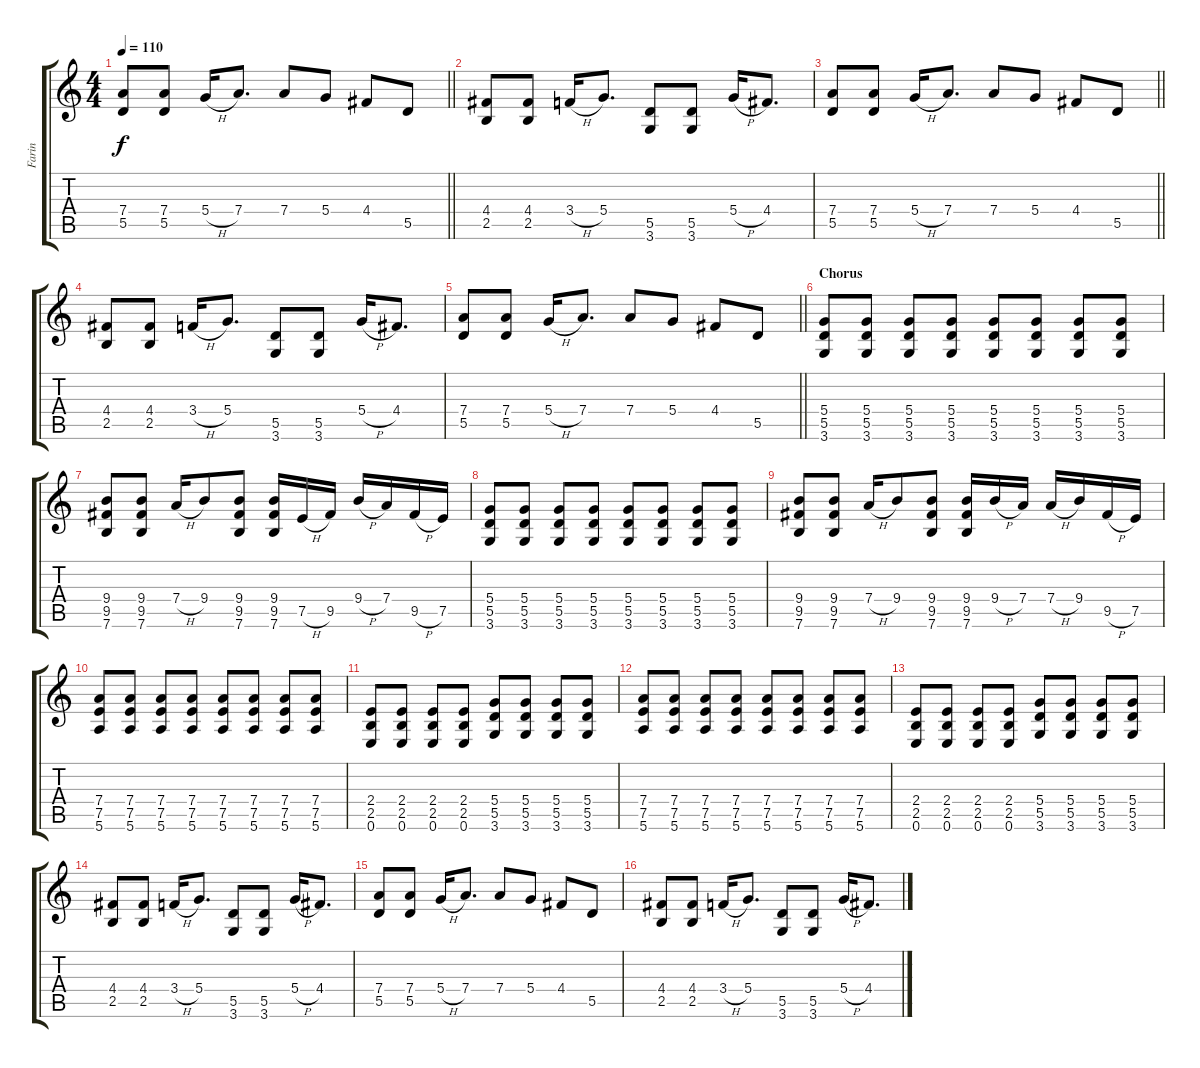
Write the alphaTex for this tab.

\track ("Farin" "Farin") {instrument overdrivenguitar}
\staff {score tabs}
\tuning (E4 B3 G3 D3 A2 E2) {hide}
\ts (4 4)
\tempo 110
\clef g2
\barLineRight lightlight
\ks c
(7.4 5.5).8{dy f} (7.4 5.5).8 5.4{h}.16 7.4.8{d} 7.4.8 5.4.8 4.4.8 5.5.8 |
(4.4 2.5).8 (4.4 2.5).8 3.4{h}.16 5.4.8{d} (5.5 3.6).8 (5.5 3.6).8 5.4{h}.16 4.4.8{d} |
\barLineRight lightlight
(7.4 5.5).8 (7.4 5.5).8 5.4{h}.16 7.4.8{d} 7.4.8 5.4.8 4.4.8 5.5.8 |
(4.4 2.5).8 (4.4 2.5).8 3.4{h}.16 5.4.8{d} (5.5 3.6).8 (5.5 3.6).8 5.4{h}.16 4.4.8{d} |
\barLineRight lightlight
(7.4 5.5).8 (7.4 5.5).8 5.4{h}.16 7.4.8{d} 7.4.8 5.4.8 4.4.8 5.5.8 |
\section ("" "Chorus")
(5.4 5.5 3.6).8{volume 9} (5.4 5.5 3.6).8 (5.4 5.5 3.6).8 (5.4 5.5 3.6).8 (5.4 5.5 3.6).8 (5.4 5.5 3.6).8 (5.4 5.5 3.6).8 (5.4 5.5 3.6).8 |
(9.4 9.5 7.6).8 (9.4 9.5 7.6).8 7.4{h}.16 9.4.8 (9.4 9.5 7.6).8 (9.4 9.5 7.6).16 7.5{h}.16 9.5.16 9.4{h}.16 7.4.16 9.5{h}.16 7.5.16 |
(5.4 5.5 3.6).8 (5.4 5.5 3.6).8 (5.4 5.5 3.6).8 (5.4 5.5 3.6).8 (5.4 5.5 3.6).8 (5.4 5.5 3.6).8 (5.4 5.5 3.6).8 (5.4 5.5 3.6).8 |
(9.4 9.5 7.6).8 (9.4 9.5 7.6).8 7.4{h}.16 9.4.8 (9.4 9.5 7.6).8 (9.4 9.5 7.6).16 9.4{h}.16 7.4.16 7.4{h}.16 9.4.16 9.5{h}.16 7.5.16 |
(7.4 7.5 5.6).8 (7.4 7.5 5.6).8 (7.4 7.5 5.6).8 (7.4 7.5 5.6).8 (7.4 7.5 5.6).8 (7.4 7.5 5.6).8 (7.4 7.5 5.6).8 (7.4 7.5 5.6).8 |
(2.4 2.5 0.6).8 (2.4 2.5 0.6).8 (2.4 2.5 0.6).8 (2.4 2.5 0.6).8 (5.4 5.5 3.6).8 (5.4 5.5 3.6).8 (5.4 5.5 3.6).8 (5.4 5.5 3.6).8 |
(7.4 7.5 5.6).8 (7.4 7.5 5.6).8 (7.4 7.5 5.6).8 (7.4 7.5 5.6).8 (7.4 7.5 5.6).8 (7.4 7.5 5.6).8 (7.4 7.5 5.6).8 (7.4 7.5 5.6).8 |
(2.4 2.5 0.6).8 (2.4 2.5 0.6).8 (2.4 2.5 0.6).8 (2.4 2.5 0.6).8 (5.4 5.5 3.6).8 (5.4 5.5 3.6).8 (5.4 5.5 3.6).8 (5.4 5.5 3.6).8 |
(4.4 2.5).8 (4.4 2.5).8 3.4{h}.16 5.4.8{d} (5.5 3.6).8 (5.5 3.6).8 5.4{h}.16 4.4.8{d} |
(7.4 5.5).8 (7.4 5.5).8 5.4{h}.16 7.4.8{d} 7.4.8 5.4.8 4.4.8 5.5.8 |
(4.4 2.5).8 (4.4 2.5).8 3.4{h}.16 5.4.8{d} (5.5 3.6).8 (5.5 3.6).8 5.4{h}.16 4.4.8{d}
